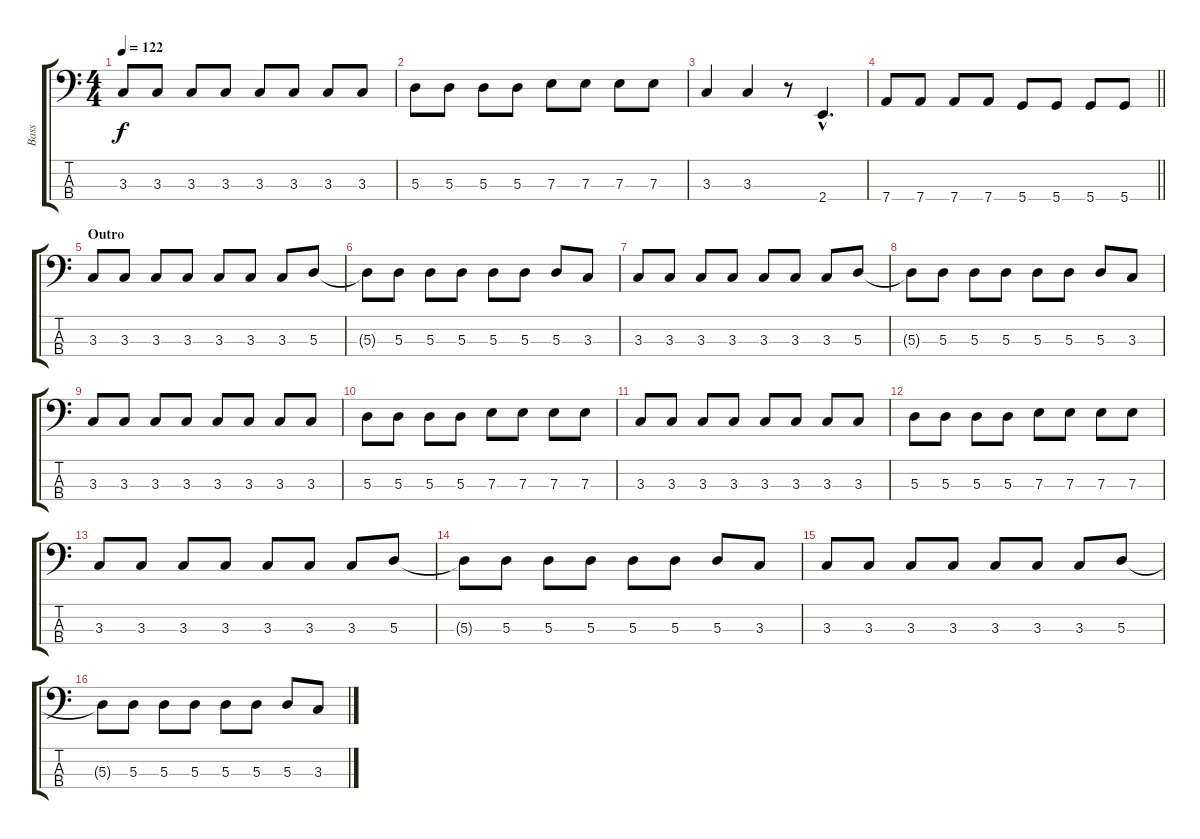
\track ("Bass" "Bass") {instrument electricbassfinger}
\staff {score tabs}
\tuning (G2 D2 A1 D1) {hide}
\ts (4 4)
\tempo 122
\clef f4
\ks c
3.3.8{dy f} 3.3.8 3.3.8 3.3.8 3.3.8 3.3.8 3.3.8 3.3.8 |
5.3.8 5.3.8 5.3.8 5.3.8 7.3.8 7.3.8 7.3.8 7.3.8 |
3.3.4 3.3.4 r.8 2.4{hac}.4{d} |
\barLineRight lightlight
7.4.8 7.4.8 7.4.8 7.4.8 5.4.8 5.4.8 5.4.8 5.4.8 |
\section ("" "Outro")
3.3.8 3.3.8 3.3.8 3.3.8 3.3.8 3.3.8 3.3.8 5.3.8 |
5.3{t}.8 5.3.8 5.3.8 5.3.8 5.3.8 5.3.8 5.3.8 3.3.8 |
3.3.8 3.3.8 3.3.8 3.3.8 3.3.8 3.3.8 3.3.8 5.3.8 |
5.3{t}.8 5.3.8 5.3.8 5.3.8 5.3.8 5.3.8 5.3.8 3.3.8 |
3.3.8 3.3.8 3.3.8 3.3.8 3.3.8 3.3.8 3.3.8 3.3.8 |
5.3.8 5.3.8 5.3.8 5.3.8 7.3.8 7.3.8 7.3.8 7.3.8 |
3.3.8 3.3.8 3.3.8 3.3.8 3.3.8 3.3.8 3.3.8 3.3.8 |
5.3.8 5.3.8 5.3.8 5.3.8 7.3.8 7.3.8 7.3.8 7.3.8 |
3.3.8 3.3.8 3.3.8 3.3.8 3.3.8 3.3.8 3.3.8 5.3.8 |
5.3{t}.8 5.3.8 5.3.8 5.3.8 5.3.8 5.3.8 5.3.8 3.3.8 |
3.3.8 3.3.8 3.3.8 3.3.8 3.3.8 3.3.8 3.3.8 5.3.8 |
5.3{t}.8 5.3.8 5.3.8 5.3.8 5.3.8 5.3.8 5.3.8 3.3.8
